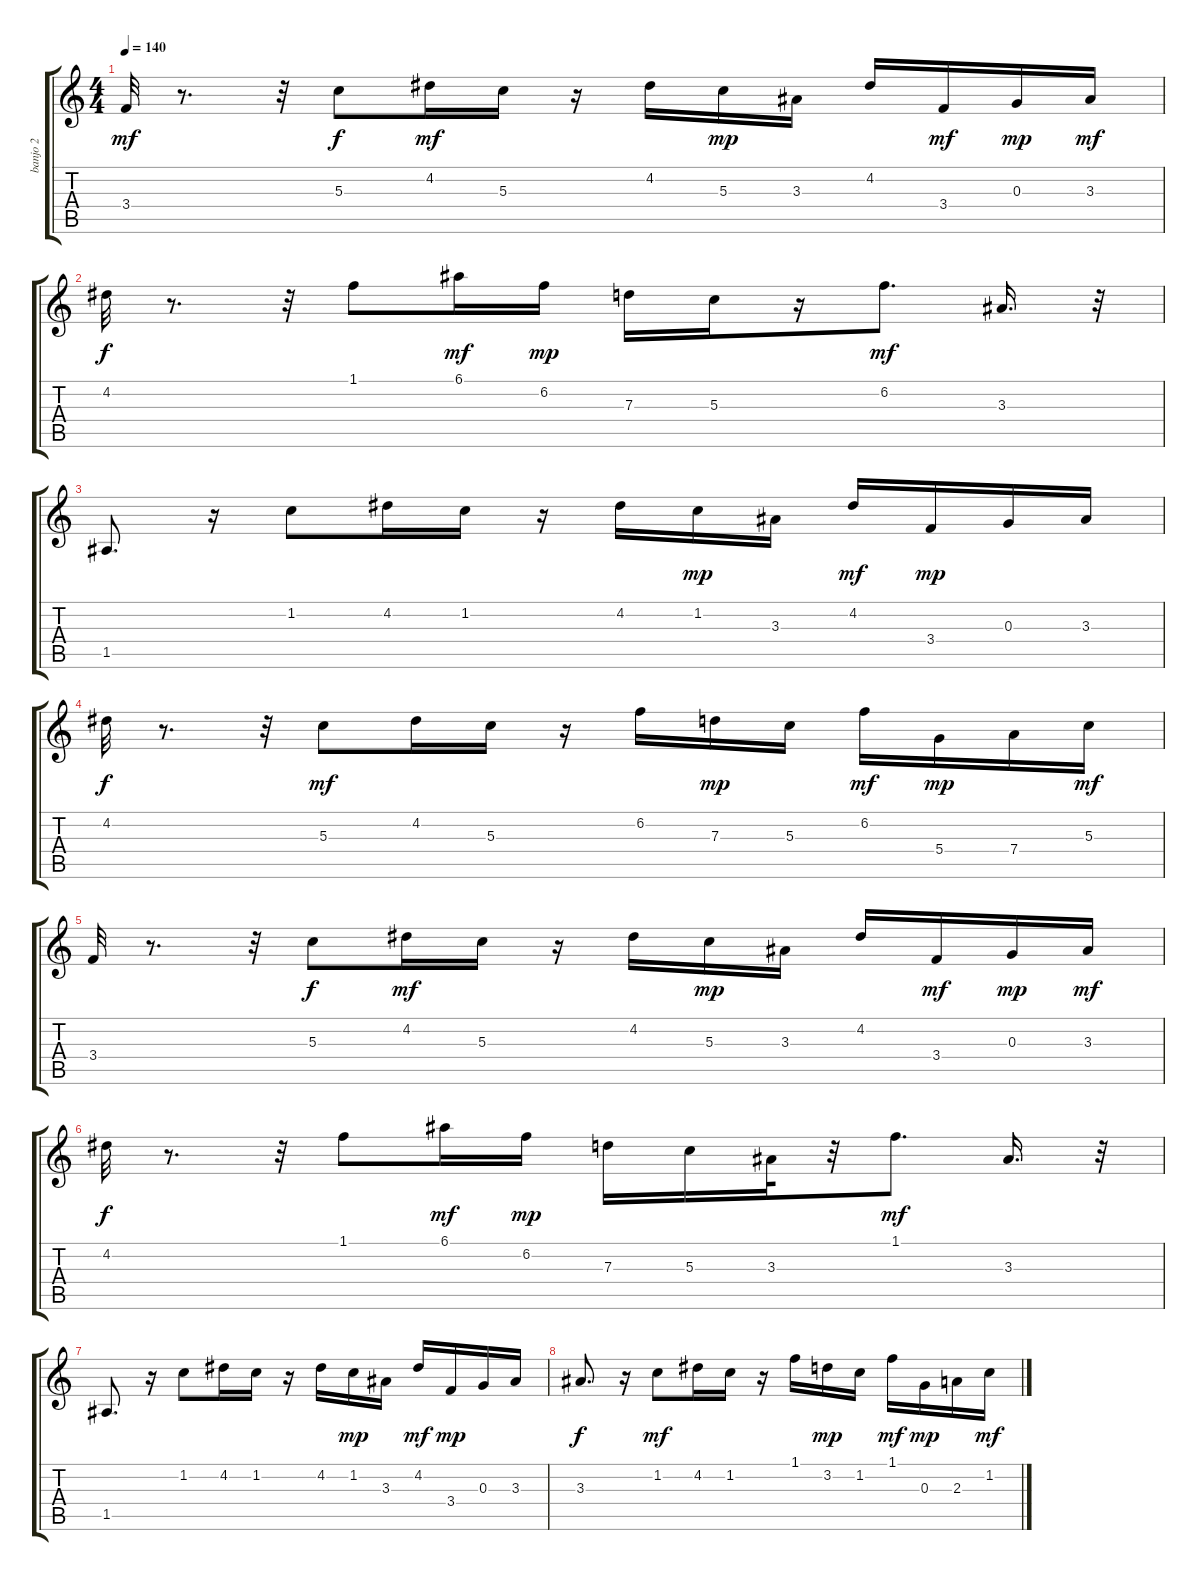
\track ("banjo 2" "banjo 2") {instrument banjo}
\staff {score tabs}
\tuning (E4 B3 G3 D3 A2 E2) {hide}
\displaytranspose 12
\ts (4 4)
\tempo 140
\clef g2
\ks c
3.4.32{dy mf} r.8{d} r.32 5.3.8{dy f} 4.2.16{dy mf} 5.3.16 r.16 4.2.16 5.3.16{dy mp} 3.3.16 4.2.16 3.4.16{dy mf} 0.3.16{dy mp} 3.3.16{dy mf} |
4.2.32{dy f} r.8{d} r.32 1.1.8 6.1.16{dy mf} 6.2.16{dy mp} 7.3.16 5.3.16 r.16 6.2.8{d dy mf} 3.3.16{d} r.32 |
1.5.8{d} r.16 1.2.8 4.2.16 1.2.16 r.16 4.2.16 1.2.16{dy mp} 3.3.16 4.2.16{dy mf} 3.4.16{dy mp} 0.3.16 3.3.16 |
4.2.32{dy f} r.8{d} r.32 5.3.8{dy mf} 4.2.16 5.3.16 r.16 6.2.16 7.3.16{dy mp} 5.3.16 6.2.16{dy mf} 5.4.16{dy mp} 7.4.16 5.3.16{dy mf} |
3.4.32 r.8{d} r.32 5.3.8{dy f} 4.2.16{dy mf} 5.3.16 r.16 4.2.16 5.3.16{dy mp} 3.3.16 4.2.16 3.4.16{dy mf} 0.3.16{dy mp} 3.3.16{dy mf} |
4.2.32{dy f} r.8{d} r.32 1.1.8 6.1.16{dy mf} 6.2.16{dy mp} 7.3.16 5.3.16 3.3.32 r.32 1.1.8{d dy mf} 3.3.16{d} r.32 |
1.5.8{d} r.16 1.2.8 4.2.16 1.2.16 r.16 4.2.16 1.2.16{dy mp} 3.3.16 4.2.16{dy mf} 3.4.16{dy mp} 0.3.16 3.3.16 |
3.3.8{d dy f} r.16 1.2.8{dy mf} 4.2.16 1.2.16 r.16 1.1.16 3.2.16{dy mp} 1.2.16 1.1.16{dy mf} 0.3.16{dy mp} 2.3.16 1.2.16{dy mf}
